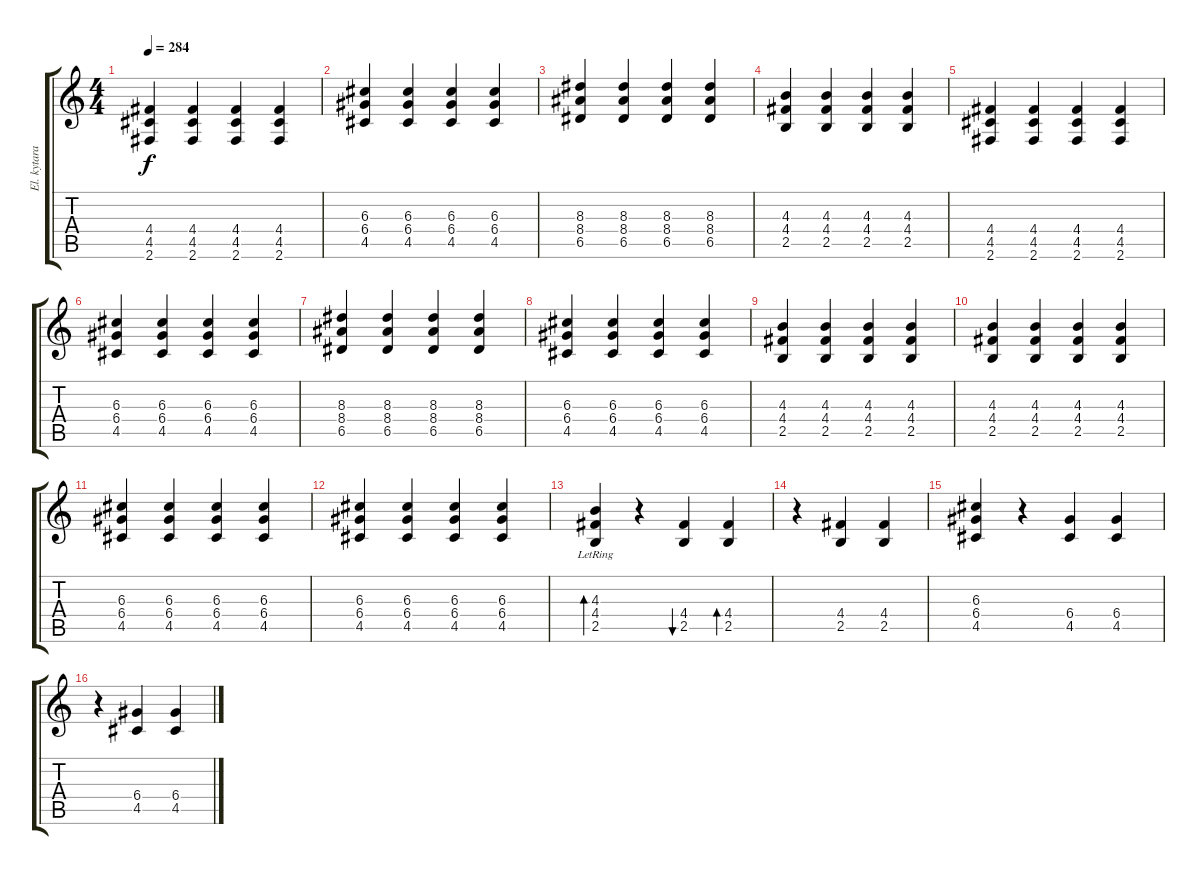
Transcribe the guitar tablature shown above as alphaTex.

\track ("El. kytara" "El. kytara") {instrument overdrivenguitar}
\staff {score tabs}
\tuning (E4 B3 G3 D3 A2 E2) {hide}
\ts (4 4)
\tempo 284
\clef g2
\ks c
(4.4 4.5 2.6).4{dy f} (4.4 4.5 2.6).4 (4.4 4.5 2.6).4 (4.4 4.5 2.6).4 |
(6.3 6.4 4.5).4 (6.3 6.4 4.5).4 (6.3 6.4 4.5).4 (6.3 6.4 4.5).4 |
(8.3 8.4 6.5).4 (8.3 8.4 6.5).4 (8.3 8.4 6.5).4 (8.3 8.4 6.5).4 |
(4.3 4.4 2.5).4 (4.3 4.4 2.5).4 (4.3 4.4 2.5).4 (4.3 4.4 2.5).4 |
(4.4 4.5 2.6).4 (4.4 4.5 2.6).4 (4.4 4.5 2.6).4 (4.4 4.5 2.6).4 |
(6.3 6.4 4.5).4 (6.3 6.4 4.5).4 (6.3 6.4 4.5).4 (6.3 6.4 4.5).4 |
(8.3 8.4 6.5).4 (8.3 8.4 6.5).4 (8.3 8.4 6.5).4 (8.3 8.4 6.5).4 |
(6.3 6.4 4.5).4 (6.3 6.4 4.5).4 (6.3 6.4 4.5).4 (6.3 6.4 4.5).4 |
(4.3 4.4 2.5).4 (4.3 4.4 2.5).4 (4.3 4.4 2.5).4 (4.3 4.4 2.5).4 |
(4.3 4.4 2.5).4 (4.3 4.4 2.5).4 (4.3 4.4 2.5).4 (4.3 4.4 2.5).4 |
(6.3 6.4 4.5).4 (6.3 6.4 4.5).4 (6.3 6.4 4.5).4 (6.3 6.4 4.5).4 |
(6.3 6.4 4.5).4 (6.3 6.4 4.5).4 (6.3 6.4 4.5).4 (6.3 6.4 4.5).4 |
(4.3{lr} 4.4{lr} 2.5{lr}).4{bd 60} r.4 (4.4 2.5).4{bu 60} (4.4 2.5).4{bd 60} |
r.4 (4.4 2.5).4 (4.4 2.5).4 |
(6.3 6.4 4.5).4 r.4 (6.4 4.5).4 (6.4 4.5).4 |
r.4 (6.4 4.5).4 (6.4 4.5).4
